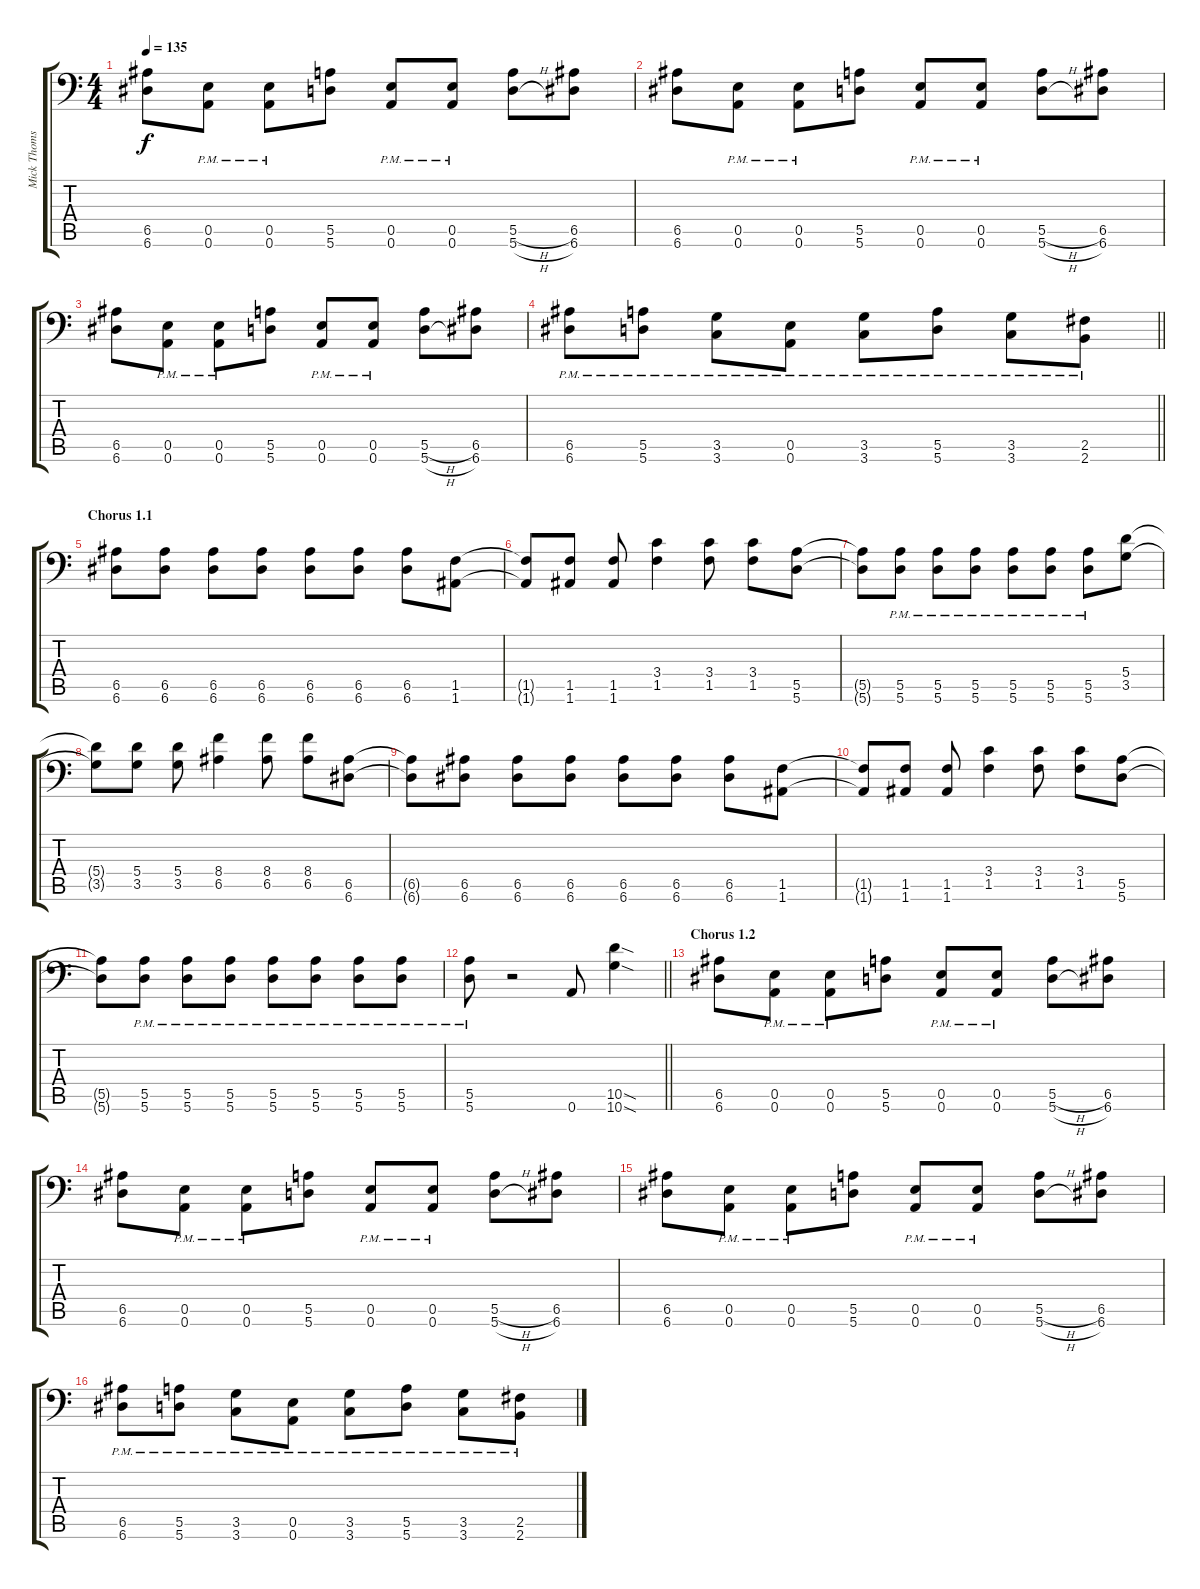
\track ("Mick Thomson" "Mick Thoms") {instrument distortionguitar}
\staff {score tabs}
\tuning (B3 Gb3 D3 A2 E2 A1) {hide}
\ts (4 4)
\tempo 135
\clef f4
\ks c
(6.5 6.6).8{dy f} (0.5{pm} 0.6{pm}).8 (0.5{pm} 0.6{pm}).8 (5.5 5.6).8 (0.5{pm} 0.6{pm}).8 (0.5{pm} 0.6{pm}).8 (5.5{h} 5.6{h}).8 (6.5 6.6).8 |
(6.5 6.6).8 (0.5{pm} 0.6{pm}).8 (0.5{pm} 0.6{pm}).8 (5.5 5.6).8 (0.5{pm} 0.6{pm}).8 (0.5{pm} 0.6{pm}).8 (5.5{h} 5.6{h}).8 (6.5 6.6).8 |
(6.5 6.6).8 (0.5{pm} 0.6{pm}).8 (0.5{pm} 0.6{pm}).8 (5.5 5.6).8 (0.5{pm} 0.6{pm}).8 (0.5{pm} 0.6{pm}).8 (5.5{h} 5.6{h}).8 (6.5 6.6).8 |
\barLineRight lightlight
(6.5{pm} 6.6{pm}).8 (5.5{pm} 5.6{pm}).8 (3.5{pm} 3.6{pm}).8 (0.5{pm} 0.6{pm}).8 (3.5{pm} 3.6{pm}).8 (5.5{pm} 5.6{pm}).8 (3.5{pm} 3.6{pm}).8 (2.5{pm} 2.6{pm}).8 |
\section ("" "Chorus 1.1")
(6.5 6.6).8 (6.5 6.6).8 (6.5 6.6).8 (6.5 6.6).8 (6.5 6.6).8 (6.5 6.6).8 (6.5 6.6).8 (1.5 1.6).8 |
(1.5{t} 1.6{t}).8 (1.5 1.6).8 (1.5 1.6).8 (3.4 1.5).4 (3.4 1.5).8 (3.4 1.5).8 (5.5 5.6).8 |
(5.5{t} 5.6{t}).8 (5.5{pm} 5.6{pm}).8 (5.5{pm} 5.6{pm}).8 (5.5{pm} 5.6{pm}).8 (5.5{pm} 5.6{pm}).8 (5.5{pm} 5.6{pm}).8 (5.5{pm} 5.6{pm}).8 (5.4 3.5).8 |
(5.4{t} 3.5{t}).8 (5.4 3.5).8 (5.4 3.5).8 (8.4 6.5).4 (8.4 6.5).8 (8.4 6.5).8 (6.5 6.6).8 |
(6.5{t} 6.6{t}).8 (6.5 6.6).8 (6.5 6.6).8 (6.5 6.6).8 (6.5 6.6).8 (6.5 6.6).8 (6.5 6.6).8 (1.5 1.6).8 |
(1.5{t} 1.6{t}).8 (1.5 1.6).8 (1.5 1.6).8 (3.4 1.5).4 (3.4 1.5).8 (3.4 1.5).8 (5.5 5.6).8 |
(5.5{t} 5.6{t}).8 (5.5{pm} 5.6{pm}).8 (5.5{pm} 5.6{pm}).8 (5.5{pm} 5.6{pm}).8 (5.5{pm} 5.6{pm}).8 (5.5{pm} 5.6{pm}).8 (5.5{pm} 5.6{pm}).8 (5.5{pm} 5.6{pm}).8 |
\barLineRight lightlight
(5.5{pm} 5.6{pm}).8 r.2 0.6.8 (10.5{sod} 10.6{sod}).4 |
\section ("" "Chorus 1.2")
(6.5 6.6).8 (0.5{pm} 0.6{pm}).8 (0.5{pm} 0.6{pm}).8 (5.5 5.6).8 (0.5{pm} 0.6{pm}).8 (0.5{pm} 0.6{pm}).8 (5.5{h} 5.6{h}).8 (6.5 6.6).8 |
(6.5 6.6).8 (0.5{pm} 0.6{pm}).8 (0.5{pm} 0.6{pm}).8 (5.5 5.6).8 (0.5{pm} 0.6{pm}).8 (0.5{pm} 0.6{pm}).8 (5.5{h} 5.6{h}).8 (6.5 6.6).8 |
(6.5 6.6).8 (0.5{pm} 0.6{pm}).8 (0.5{pm} 0.6{pm}).8 (5.5 5.6).8 (0.5{pm} 0.6{pm}).8 (0.5{pm} 0.6{pm}).8 (5.5{h} 5.6{h}).8 (6.5 6.6).8 |
(6.5{pm} 6.6{pm}).8 (5.5{pm} 5.6{pm}).8 (3.5{pm} 3.6{pm}).8 (0.5{pm} 0.6{pm}).8 (3.5{pm} 3.6{pm}).8 (5.5{pm} 5.6{pm}).8 (3.5{pm} 3.6{pm}).8 (2.5{pm} 2.6{pm}).8
